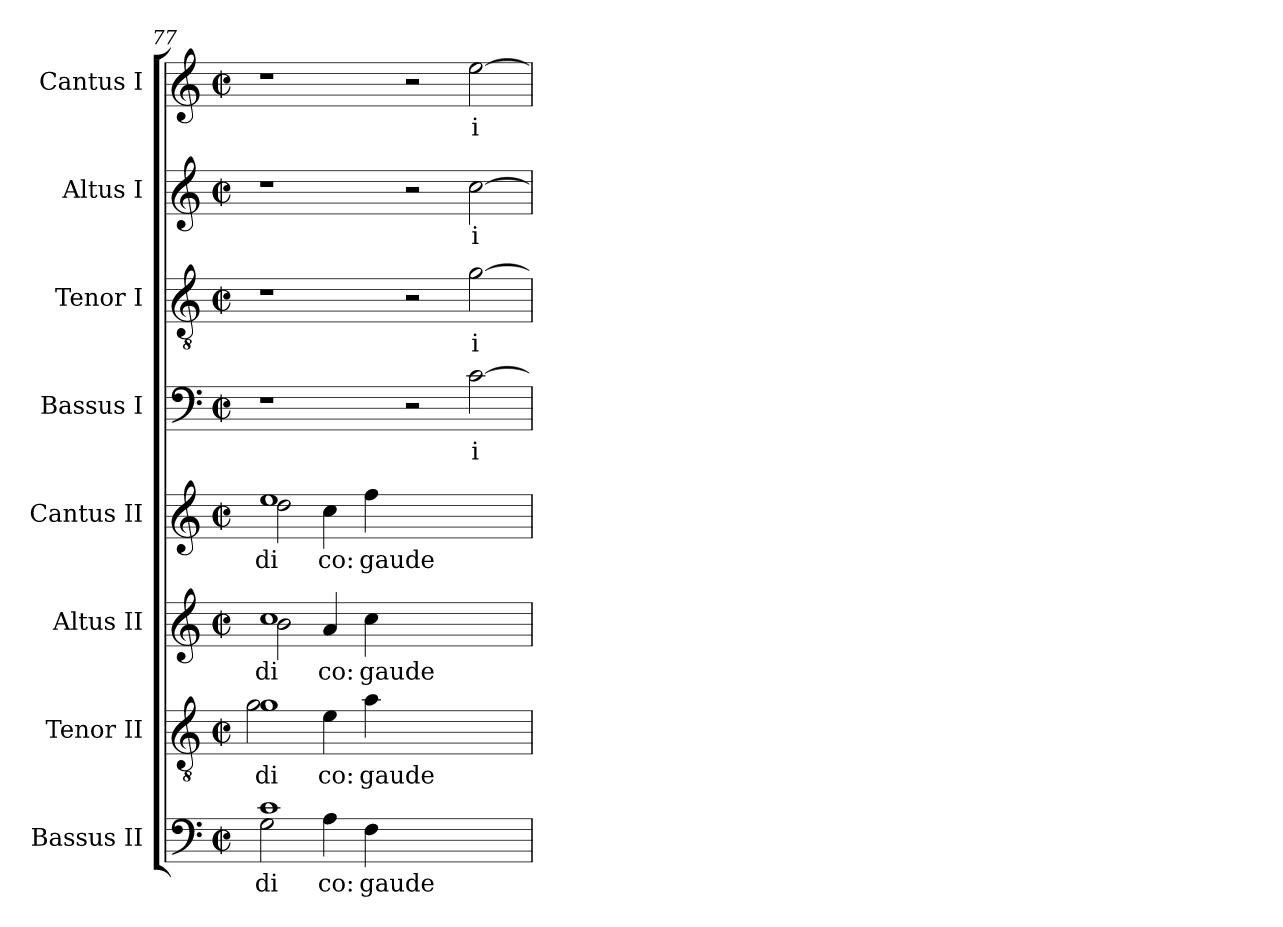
**kern	**text	**kern	**text	**kern	**text	**kern	**text	**kern	**text	**kern	**text	**kern	**text	**kern	**text
*part8	*part8	*part7	*part7	*part6	*part6	*part5	*part5	*part4	*part4	*part3	*part3	*part2	*part2	*part1	*part1
*staff8	*staff8	*staff7	*staff7	*staff6	*staff6	*staff5	*staff5	*staff4	*staff4	*staff3	*staff3	*staff2	*staff2	*staff1	*staff1
*I"Bassus II	*	*I"Tenor II	*	*I"Altus II	*	*I"Cantus II	*	*I"Bassus I	*	*I"Tenor I	*	*I"Altus I	*	*I"Cantus I	*
*clefF4	*	*clefGv2	*	*clefG2	*	*clefG2	*	*clefF4	*	*clefGv2	*	*clefG2	*	*clefG2	*
*	*	*	*	*	*	*	*	*	*	*	*	*k[]	*	*	*
*	*	*	*	*	*	*	*	*	*	*	*	*C:	*	*	*
*M2/2	*	*M2/2	*	*M2/2	*	*M2/2	*	*M2/2	*	*M2/2	*	*M2/2	*	*M2/2	*
*met(c|)	*	*met(c|)	*	*met(c|)	*	*met(c|)	*	*met(c|)	*	*met(c|)	*	*met(c|)	*	*met(c|)	*
=77	=77	=77	=77	=77	=77	=77	=77	=77	=77	=77	=77	=77	=77	=77	=77
*^	*	*	*	*	*	*	*	*	*	*	*	*	*	*	*
!	!	!LO:LY:b:cj	!	!LO:LY:b:cj	!	!LO:LY:b:cj	!	!LO:LY:b:cj	!	!	!	!	!	!	!	!
*	*	*	*^	*	*^	*	*^	*	*	*	*	*	*	*	*	*
1c	2G\	di	1g	2g\	di	1cc	2b\	di-	1ee	2dd\	di-	1r	.	1r	.	1r	.	1r	.
!	!	!LO:LY:b:cj	!	!	!LO:LY:b:cj	!	!	!LO:LY:b:cj	!	!	!LO:LY:b:cj	!	!	!	!	!	!	!	!
.	4A\	co:	.	4e\	co:	.	4a/	-co:	.	4cc\	-co:	.	.	.	.	.	.	.	.
!	!	!LO:LY:b:cj	!	!	!LO:LY:b:cj	!	!	!LO:LY:b:cj	!	!	!LO:LY:b:cj	!	!	!	!	!	!	!	!
.	4F\	gaude	.	4a\	gaude	.	4cc\	gaude-	.	4ff\	gaude-	.	.	.	.	.	.	.	.
1ryy	1ryy	.	1ryy	1ryy	.	1ryy	1ryy	.	1ryy	1ryy	.	2r	.	2r	.	2r	.	2r	.
!	!	!	!	!	!	!	!	!	!	!	!	!	!LO:LY:b:rj	!	!LO:LY:b:rj	!	!LO:LY:b:rj	!	!LO:LY:b:rj
.	.	.	.	.	.	.	.	.	.	.	.	[>2c\	i	[>2g\	i-	[>2cc\	i-	[>2ee\	i
*v	*v	*	*	*	*	*v	*v	*	*v	*v	*	*	*	*	*	*	*	*	*
*	*	*v	*v	*	*	*	*	*	*	*	*	*	*	*	*	*
=	=	=	=	=	=	=	=	=	=	=	=	=	=	=	=
*-	*-	*-	*-	*-	*-	*-	*-	*-	*-	*-	*-	*-	*-	*-	*-
